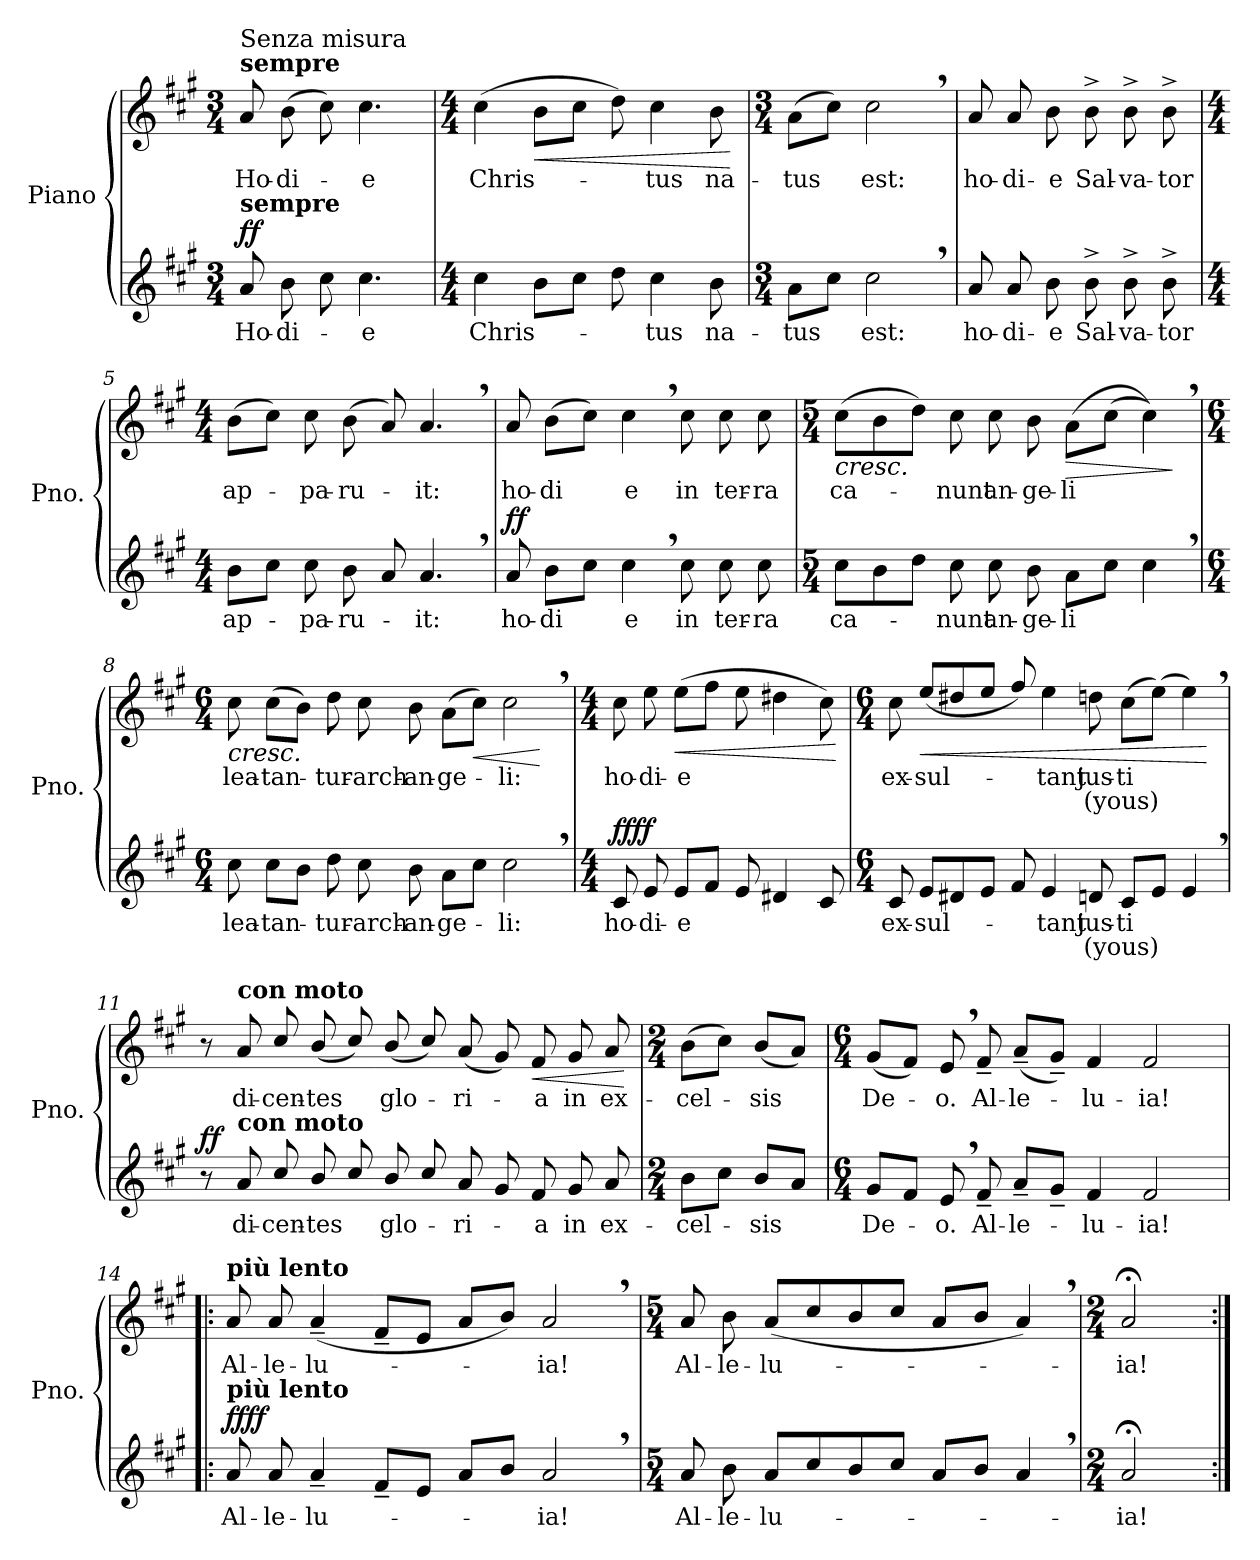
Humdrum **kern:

**kern	**text	**text	**kern	**text	**text	**dynam
*part1	*part1	*part1	*part1	*part1	*part1	*part1
*staff2	*staff2	*staff2	*staff1	*staff1	*staff1	*staff1/2
*I"Piano	*	*	*	*	*	*
*I'Pno.	*	*	*	*	*	*
*clefG2	*	*	*clefG2	*	*	*
*k[f#c#g#]	*	*	*k[f#c#g#]	*	*	*
*M3/4	*	*	*M3/4	*	*	*
*MM50	*	*	*MM50	*	*	*
=1	=1	=1	=1	=1	=1	=1
!	!	!	!LO:TX:a:B:t=sempre	!	!	!
!	!	!	!LO:TX:a:t=Senza misura	!	!	!
!LO:TX:a:B:t=sempre	!	!	!	!	!	!
!	!LO:LY:b	!	!	!LO:LY:b	!	!LO:DY:a=2
!	!	!	!	!	!	!LO:DY:n=1:a
8a/	Ho-	.	8a/	Ho-	.	f f
!	!LO:LY:b	!	!	!LO:LY:b	!	!
8b\	-di-	.	(8b\	-di-	.	.
8cc#\	.	.	8cc#\)	.	.	.
!	!LO:LY:b	!	!	!LO:LY:b	!	!
4.cc#\	-e	.	4.cc#\	-e	.	.
=2	=2	=2	=2	=2	=2	=2
*M4/4	*	*	*M4/4	*	*	*
!	!LO:LY:b	!	!	!LO:LY:b	!	!
4cc#\	Chris-	.	(4cc#\	Chris-	.	.
!	!	!	!	!	!	!LO:HP:b
8b\L	.	.	8b\L	.	.	<
8cc#\J	.	.	8cc#\J	.	.	.
8dd\	.	.	8dd\)	.	.	.
!	!LO:LY:b	!	!	!LO:LY:b	!	!
4cc#\	-tus	.	4cc#\	-tus	.	.
!	!LO:LY:b	!	!	!LO:LY:b	!	!
8b\	na-	.	8b\	na-	.	.
.	.	.	.	.	.	[
=3	=3	=3	=3	=3	=3	=3
*M3/4	*	*	*M3/4	*	*	*
!	!LO:LY:b	!	!	!LO:LY:b	!	!
8a\L	-tus	.	(8a\L	-tus	.	.
8cc#\J	.	.	8cc#\J)	.	.	.
!	!LO:LY:b	!	!	!LO:LY:b	!	!
2cc#,\	est:	.	2cc#,\	est:	.	.
=4	=4	=4	=4	=4	=4	=4
!	!LO:LY:b	!	!	!LO:LY:b	!	!
8a/	ho-	.	8a/	ho-	.	.
!	!LO:LY:b	!	!	!LO:LY:b	!	!
8a/	-di-	.	8a/	-di-	.	.
!	!LO:LY:b	!	!	!LO:LY:b	!	!
8b\	-e	.	8b\	-e	.	.
!	!LO:LY:b	!	!	!LO:LY:b	!	!
8b^\	Sal-	.	8b^\	Sal-	.	.
!	!LO:LY:b	!	!	!LO:LY:b	!	!
8b^\	-va-	.	8b^\	-va-	.	.
!	!LO:LY:b	!	!	!LO:LY:b	!	!
8b^\	-tor	.	8b^\	-tor	.	.
=5	=5	=5	=5	=5	=5	=5
*M4/4	*	*	*M4/4	*	*	*
!	!LO:LY:b	!	!	!LO:LY:b	!	!
8b\L	ap-	.	(8b\L	ap-	.	.
8cc#\J	.	.	8cc#\J)	.	.	.
!	!LO:LY:b	!	!	!LO:LY:b	!	!
8cc#\	-pa-	.	8cc#\	-pa-	.	.
!	!LO:LY:b	!	!	!LO:LY:b	!	!
8b\	-ru-	.	(8b\	-ru-	.	.
8a/	.	.	8a/)	.	.	.
!	!LO:LY:b	!	!	!LO:LY:b	!	!
4.a,/	-it:	.	4.a,/	-it:	.	.
!!LO:LB:g=z
=6	=6	=6	=6	=6	=6	=6
!	!LO:LY:b	!	!	!LO:LY:b	!	!LO:DY:a=2
!	!	!	!	!	!	!LO:DY:n=1:a
8a/	ho-	.	8a/	ho-	.	f f
!	!LO:LY:b	!	!	!LO:LY:b	!	!
8b\L	-di	.	(8b\L	-di	.	.
8cc#\J	.	.	8cc#\J)	.	.	.
!	!LO:LY:b	!	!	!LO:LY:b	!	!
4cc#,\	e	.	4cc#,\	e	.	.
!	!LO:LY:b	!	!	!LO:LY:b	!	!
8cc#\	in	.	8cc#\	in	.	.
!	!LO:LY:b	!	!	!LO:LY:b	!	!
8cc#\	ter-	.	8cc#\	ter-	.	.
!	!LO:LY:b	!	!	!LO:LY:b	!	!
8cc#\	-ra	.	8cc#\	-ra	.	.
=7	=7	=7	=7	=7	=7	=7
*M5/4	*	*	*M5/4	*	*	*
!	!LO:LY:b	!	!	!LO:LY:b	!	!LO:HP:b
8cc#\L	ca-	.	(8cc#\L	ca-	.	<
8b\	.	.	8b\	.	.	.
8dd\J	.	.	8dd\J)	.	.	.
!	!LO:LY:b	!	!	!LO:LY:b	!	!
8cc#\	-nunt	.	8cc#\	-nunt	.	.
!	!LO:LY:b	!	!	!LO:LY:b	!	!
8cc#\	an-	.	8cc#\	an-	.	.
!	!LO:LY:b	!	!	!LO:LY:b	!	!
8b\	-ge-	.	8b\	-ge-	.	.
!	!LO:LY:b	!	!	!LO:LY:b	!	!LO:HP:b
8a\L	-li	.	(8a\L	-li	.	>
8cc#\J	.	.	(8cc#\J	.	.	.
4cc#,\	.	.	4cc#,\))	.	.	.
.	.	.	.	.	.	[ ]
=8	=8	=8	=8	=8	=8	=8
*M6/4	*	*	*M6/4	*	*	*
!	!LO:LY:b	!	!	!LO:LY:b	!	!LO:HP:b
8cc#\	lea-	.	8cc#\	lea-	.	<
!	!LO:LY:b	!	!	!LO:LY:b	!	!
8cc#\L	-tan-	.	(8cc#\L	-tan-	.	.
8b\J	.	.	8b\J)	.	.	.
!	!LO:LY:b	!	!	!LO:LY:b	!	!
8dd\	-tur-	.	8dd\	-tur-	.	.
!	!LO:LY:b	!	!	!LO:LY:b	!	!
8cc#\	-arch-	.	8cc#\	-arch-	.	.
!	!LO:LY:b	!	!	!LO:LY:b	!	!
8b\	-an-	.	8b\	-an-	.	.
!	!LO:LY:b	!	!	!LO:LY:b	!	!
8a\L	-ge-	.	(8a\L	-ge-	.	.
!	!	!	!	!	!	!LO:HP:b
8cc#\J	.	.	8cc#\J)	.	.	<
!	!LO:LY:b	!	!	!LO:LY:b	!	!
2cc#,\	-li:	.	2cc#,\	-li:	.	.
.	.	.	.	.	.	[ [
!!LO:LB:g=z
=9	=9	=9	=9	=9	=9	=9
*M4/4	*	*	*M4/4	*	*	*
!	!LO:LY:b	!	!	!LO:LY:b	!	!LO:DY:a=2
!	!	!	!	!	!	!LO:DY:n=1:a
8c#/	ho-	.	8cc#\	ho-	.	ff ff
!	!LO:LY:b	!	!	!LO:LY:b	!	!
8e/	-di-	.	8ee\	-di-	.	.
!	!LO:LY:b	!	!	!LO:LY:b	!	!LO:HP:b
8e/L	-e	.	(8ee\L	-e	.	<
8f#/J	.	.	8ff#\J	.	.	.
8e/	.	.	8ee\	.	.	.
4d#X/	.	.	4dd#X\	.	.	.
8c#/	.	.	8cc#\)	.	.	.
.	.	.	.	.	.	[
=10	=10	=10	=10	=10	=10	=10
*M6/4	*	*	*M6/4	*	*	*
!	!LO:LY:b	!	!	!LO:LY:b	!	!
8c#/	ex-	.	8cc#\	ex-	.	.
!	!LO:LY:b	!	!	!LO:LY:b	!	!LO:HP:b
8e/L	-sul-	.	(8ee/L	-sul-	.	<
8d#X/	.	.	8dd#X/	.	.	.
8e/J	.	.	8ee/J	.	.	.
8f#/	.	.	8ff#/)	.	.	.
!	!LO:LY:b	!	!	!LO:LY:b	!	!
4e/	-tant	.	4ee\	-tant	.	.
!	!LO:LY:b	!LO:LY:b	!	!LO:LY:b	!LO:LY:b	!
8dn/	jus-	(yous)	8ddn\	jus-	(yous)	.
!	!LO:LY:b	!	!	!LO:LY:b	!	!
8c#/L	-ti	.	(>8cc#\L	-ti	.	.
8e/J	.	.	(>8ee\J)	.	.	.
4e,/	.	.	4ee,\)	.	.	.
.	.	.	.	.	.	[
!!LO:LB:g=z
=11	=11	=11	=11	=11	=11	=11
!	!	!	!	!	!	!LO:DY:a=2
!	!	!	!	!	!	!LO:DY:n=1:a
8r	.	.	8r	.	.	f f
!	!	!	!LO:TX:a:B:t=con moto	!	!	!
!LO:TX:a:B:t=con moto	!	!	!	!	!	!
!	!LO:LY:b	!	!	!LO:LY:b	!	!
8a/	di-	.	8a/	di-	.	.
!	!LO:LY:b	!	!	!LO:LY:b	!	!
8cc#/	-cen-	.	8cc#/	-cen-	.	.
!	!LO:LY:b	!	!	!LO:LY:b	!	!
8b/	-tes	.	(8b/	-tes	.	.
8cc#/	.	.	8cc#/)	.	.	.
!	!LO:LY:b	!	!	!LO:LY:b	!	!
8b/	glo-	.	(8b/	glo-	.	.
8cc#/	.	.	8cc#/)	.	.	.
!	!LO:LY:b	!	!	!LO:LY:b	!	!
8a/	-ri-	.	(8a/	-ri-	.	.
8g#/	.	.	8g#/)	.	.	.
!	!LO:LY:b	!	!	!LO:LY:b	!	!LO:HP:b
8f#/	-a	.	8f#/	-a	.	<
!	!LO:LY:b	!	!	!LO:LY:b	!	!
8g#/	in	.	8g#/	in	.	.
!	!LO:LY:b	!	!	!LO:LY:b	!	!
8a/	ex-	.	8a/	ex-	.	.
.	.	.	.	.	.	[
=12	=12	=12	=12	=12	=12	=12
*M2/4	*	*	*M2/4	*	*	*
!	!LO:LY:b	!	!	!LO:LY:b	!	!
8b\L	-cel-	.	(8b\L	-cel-	.	.
8cc#\J	.	.	8cc#\J)	.	.	.
!	!LO:LY:b	!	!	!LO:LY:b	!	!
8b/L	-sis	.	(8b/L	-sis	.	.
8a/J	.	.	8a/J)	.	.	.
=13	=13	=13	=13	=13	=13	=13
*M6/4	*	*	*M6/4	*	*	*
!	!LO:LY:b	!	!	!LO:LY:b	!	!
8g#/L	De-	.	(8g#/L	De-	.	.
8f#/J	.	.	8f#/J)	.	.	.
!	!LO:LY:b	!	!	!LO:LY:b	!	!
8e,/	-o.	.	8e,/	-o.	.	.
!	!LO:LY:b	!	!	!LO:LY:b	!	!
8f#~/	Al-	.	8f#~/	Al-	.	.
!	!LO:LY:b	!	!	!LO:LY:b	!	!
8a~/L	-le-	.	(8a~/L	-le-	.	.
8g#~/J	.	.	8g#~/J)	.	.	.
!	!LO:LY:b	!	!	!LO:LY:b	!	!
4f#/	-lu-	.	4f#/	-lu-	.	.
!	!LO:LY:b	!	!	!LO:LY:b	!	!
2f#/	-ia!	.	2f#/	-ia!	.	.
!!LO:LB:g=z
=14!|:	=14!|:	=14!|:	=14!|:	=14!|:	=14!|:	=14!|:
!	!	!	!LO:TX:a:B:t=più lento	!	!	!
!LO:TX:a:B:t=più lento	!	!	!	!	!	!
!	!LO:LY:b	!	!	!LO:LY:b	!	!LO:DY:a=2
!	!	!	!	!	!	!LO:DY:n=1:a
8a/	Al-	.	8a/	Al-	.	ff ff
!	!LO:LY:b	!	!	!LO:LY:b	!	!
8a/	-le-	.	8a/	-le-	.	.
!	!LO:LY:b	!	!	!LO:LY:b	!	!
4a~/	-lu-	.	(4a~/	-lu-	.	.
8f#~/L	.	.	8f#~/L	.	.	.
8e/J	.	.	8e/J	.	.	.
8a/L	.	.	8a/L	.	.	.
8b/J	.	.	8b/J)	.	.	.
!	!LO:LY:b	!	!	!LO:LY:b	!	!
2a,/	-ia!	.	2a,/	-ia!	.	.
=15	=15	=15	=15	=15	=15	=15
*M5/4	*	*	*M5/4	*	*	*
!	!LO:LY:b	!	!	!LO:LY:b	!	!
8a/	Al-	.	8a/	Al-	.	.
!	!LO:LY:b	!	!	!LO:LY:b	!	!
8b\	-le-	.	8b\	-le-	.	.
!	!LO:LY:b	!	!	!LO:LY:b	!	!
8a/L	-lu-	.	(8a/L	-lu-	.	.
8cc#/	.	.	8cc#/	.	.	.
8b/	.	.	8b/	.	.	.
8cc#/J	.	.	8cc#/J	.	.	.
8a/L	.	.	8a/L	.	.	.
8b/J	.	.	8b/J	.	.	.
4a,/	.	.	4a,/)	.	.	.
=16	=16	=16	=16	=16	=16	=16
*M2/4	*	*	*M2/4	*	*	*
!	!LO:LY:b	!	!	!LO:LY:b	!	!
2a;</	-ia!	.	2a;</	-ia!	.	.
=:|!	=:|!	=:|!	=:|!	=:|!	=:|!	=:|!
*-	*-	*-	*-	*-	*-	*-
